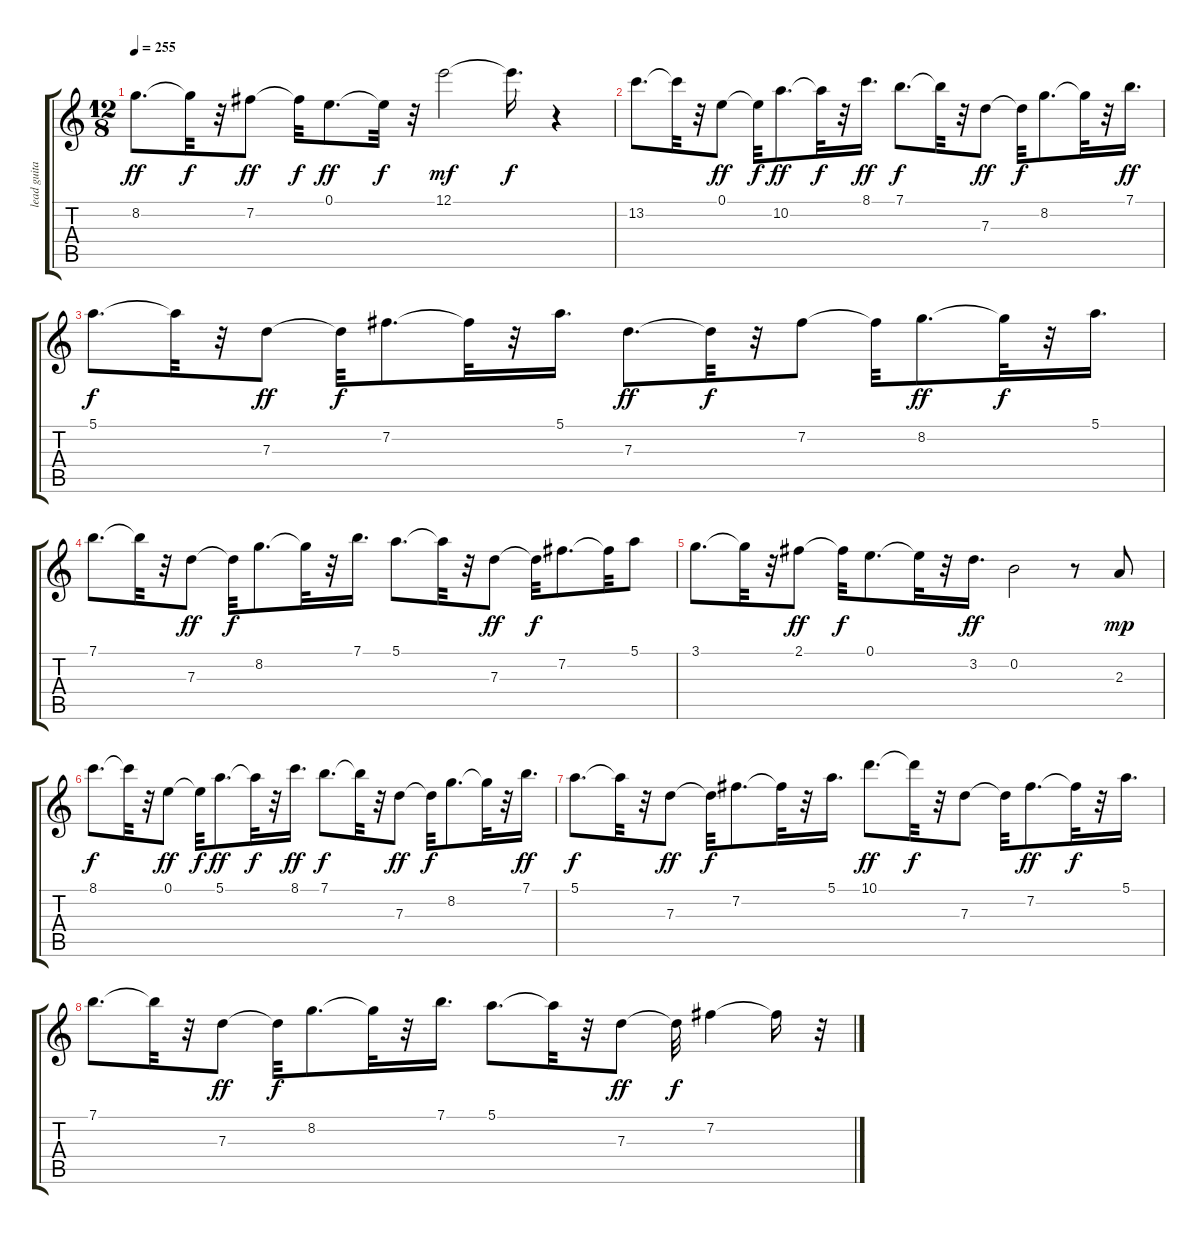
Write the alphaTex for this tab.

\track ("lead guitar         " "lead guita") {instrument overdrivenguitar}
\staff {score tabs}
\tuning (E4 B3 G3 D3 A2 E2) {hide}
\ts (12 8)
\tempo 255
\clef g2
\ks c
8.2.8{d dy ff} 8.2{t}.32{dy f} r.32 7.2.8{dy ff} 7.2{t}.32{dy f} 0.1.8{d dy ff} 0.1{t}.32{dy f} r.32 12.1.2{dy mf} 12.1{t}.16{d dy f} r.4 |
13.2.8{d} 13.2{t}.32 r.32 0.1.8{dy ff} 0.1{t}.32{dy f} 10.2.8{d dy ff} 10.2{t}.32{dy f} r.32 8.1.16{d dy ff} 7.1.8{d dy f} 7.1{t}.32 r.32 7.3.8{dy ff} 7.3{t}.32{dy f} 8.2.8{d} 8.2{t}.32 r.32 7.1.16{d dy ff} |
5.1.8{d dy f} 5.1{t}.32 r.32 7.3.8{dy ff} 7.3{t}.32{dy f} 7.2.8{d} 7.2{t}.32 r.32 5.1.16{d} 7.3.8{d dy ff} 7.3{t}.32{dy f} r.32 7.2.8 7.2{t}.32 8.2.8{d dy ff} 8.2{t}.32{dy f} r.32 5.1.16{d} |
7.1.8{d} 7.1{t}.32 r.32 7.3.8{dy ff} 7.3{t}.32{dy f} 8.2.8{d} 8.2{t}.32 r.32 7.1.16{d} 5.1.8{d} 5.1{t}.32 r.32 7.3.8{dy ff} 7.3{t}.32{dy f} 7.2.8{d} 7.2{t}.32 5.1.8 |
3.1.8{d} 3.1{t}.32 r.32 2.1.8{dy ff} 2.1{t}.32{dy f} 0.1.8{d} 0.1{t}.32 r.32 3.2.16{d dy ff} 0.2.2 r.8 2.3.8{dy mp} |
8.1.8{d dy f} 8.1{t}.32 r.32 0.1.8{dy ff} 0.1{t}.32{dy f} 5.1.8{d dy ff} 5.1{t}.32{dy f} r.32 8.1.16{d dy ff} 7.1.8{d dy f} 7.1{t}.32 r.32 7.3.8{dy ff} 7.3{t}.32{dy f} 8.2.8{d} 8.2{t}.32 r.32 7.1.16{d dy ff} |
5.1.8{d dy f} 5.1{t}.32 r.32 7.3.8{dy ff} 7.3{t}.32{dy f} 7.2.8{d} 7.2{t}.32 r.32 5.1.16{d} 10.1.8{d dy ff} 10.1{t}.32{dy f} r.32 7.3.8 7.3{t}.32 7.2.8{d dy ff} 7.2{t}.32{dy f} r.32 5.1.16{d} |
7.1.8{d} 7.1{t}.32 r.32 7.3.8{dy ff} 7.3{t}.32{dy f} 8.2.8{d} 8.2{t}.32 r.32 7.1.16{d} 5.1.8{d} 5.1{t}.32 r.32 7.3.8{dy ff} 7.3{t}.32{dy f} 7.2.4 7.2{t}.16 r.32
